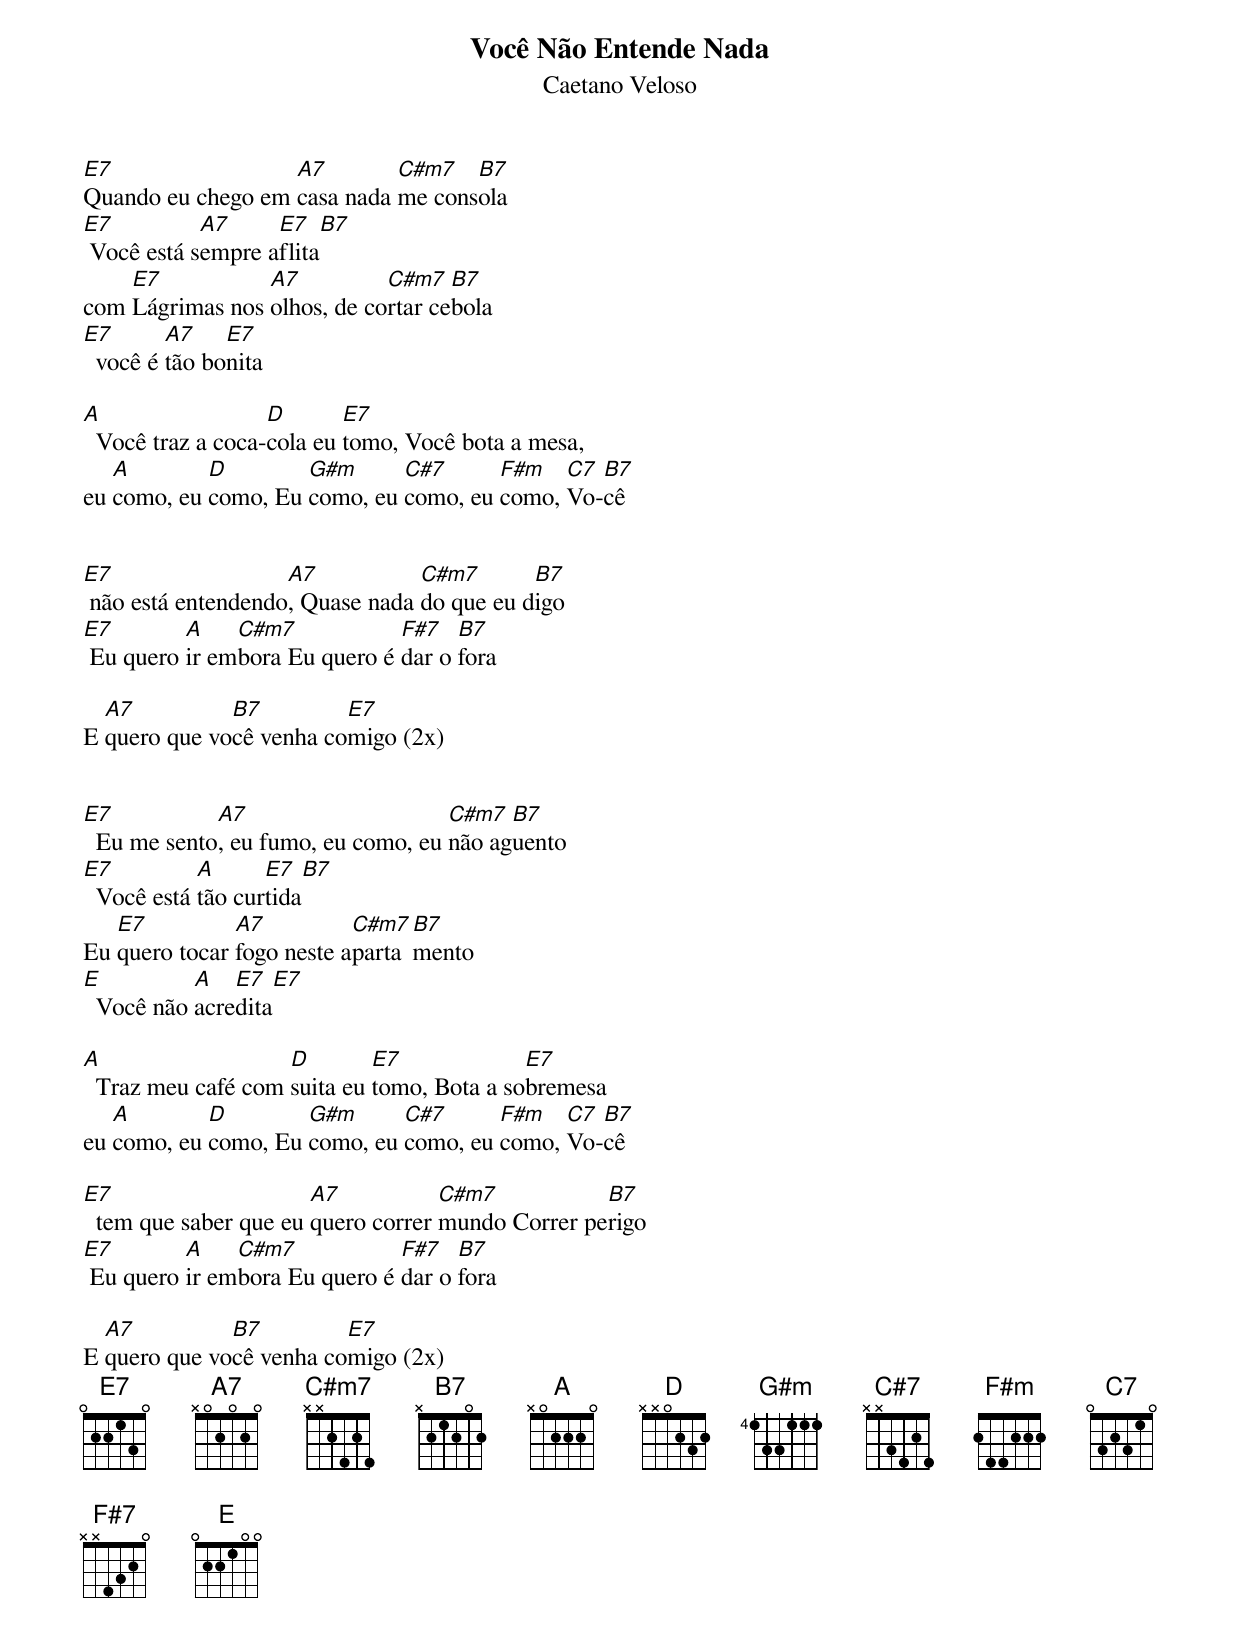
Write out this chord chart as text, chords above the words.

Você Não Entende Nada
Caetano Veloso


E7                 A7        C#m7   B7
Quando eu chego em casa nada me consola
E7          A7     E7   B7
 Você está sempre aflita
    E7           A7          C#m7   B7
com Lágrimas nos olhos, de cortar cebola
E7       A7    E7
  você é tão bonita

A                  D       E7
  Você traz a coca-cola eu tomo, Você bota a mesa,
   A        D        G#m      C#7      F#m   C7 B7
eu como, eu como, Eu como, eu como, eu como, Vo-cê


E7                  A7           C#m7       B7
 não está entendendo, Quase nada do que eu digo
E7        A    C#m7            F#7   B7
 Eu quero ir embora Eu quero é dar o fora

  A7          B7         E7
E quero que você venha comigo (2x)


E7           A7                     C#m7  B7
  Eu me sento, eu fumo, eu como, eu não aguento
E7          A      E7    B7
  Você está tão curtida
   E7          A7          C#m7 B7
Eu quero tocar fogo neste apartamento
E          A   E7     E7
  Você não acredita

A                   D        E7             E7
  Traz meu café com suita eu tomo, Bota a sobremesa
   A        D        G#m      C#7      F#m   C7 B7
eu como, eu como, Eu como, eu como, eu como, Vo-cê

E7                     A7           C#m7           B7
  tem que saber que eu quero correr mundo Correr perigo
E7        A    C#m7            F#7   B7
 Eu quero ir embora Eu quero é dar o fora

  A7          B7         E7
E quero que você venha comigo (2x)
